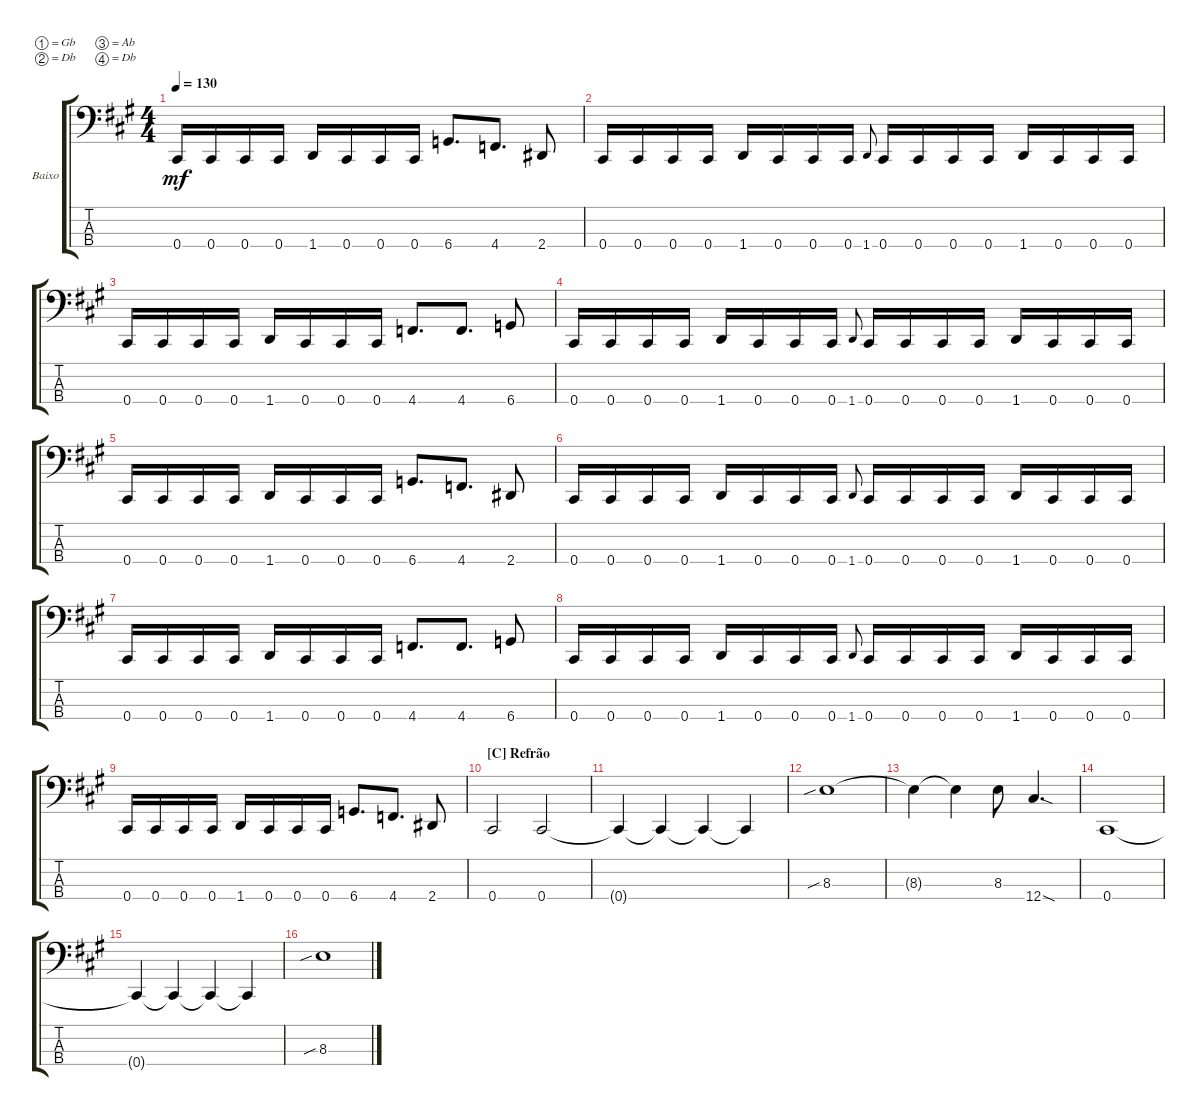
\defaultSystemsLayout 4
\bracketExtendMode groupsimilarinstruments
\firstSystemTrackNameOrientation horizontal
\otherSystemsTrackNameOrientation horizontal
\track ("Baixo" "Baixo") {instrument electricbassfinger}
\staff {score tabs}
\tuning (Gb2 Db2 Ab1 Db1)
\ts (4 4)
\tempo 130
\clef f4
\ks a
0.4.16{dy mf} 0.4.16 0.4.16 0.4.16 1.4.16 0.4.16 0.4.16 0.4.16 6.4.8{d} 4.4.8{d} 2.4.8 |
0.4.16 0.4.16 0.4.16 0.4.16 1.4.16 0.4.16 0.4.16 0.4.16 1.4.8{gr onbeat} 0.4.16 0.4.16 0.4.16 0.4.16 1.4.16 0.4.16 0.4.16 0.4.16 |
0.4.16 0.4.16 0.4.16 0.4.16 1.4.16 0.4.16 0.4.16 0.4.16 4.4.8{d} 4.4.8{d} 6.4.8 |
0.4.16 0.4.16 0.4.16 0.4.16 1.4.16 0.4.16 0.4.16 0.4.16 1.4.8{gr onbeat} 0.4.16 0.4.16 0.4.16 0.4.16 1.4.16 0.4.16 0.4.16 0.4.16 |
0.4.16 0.4.16 0.4.16 0.4.16 1.4.16 0.4.16 0.4.16 0.4.16 6.4.8{d} 4.4.8{d} 2.4.8 |
0.4.16 0.4.16 0.4.16 0.4.16 1.4.16 0.4.16 0.4.16 0.4.16 1.4.8{gr onbeat} 0.4.16 0.4.16 0.4.16 0.4.16 1.4.16 0.4.16 0.4.16 0.4.16 |
0.4.16 0.4.16 0.4.16 0.4.16 1.4.16 0.4.16 0.4.16 0.4.16 4.4.8{d} 4.4.8{d} 6.4.8 |
0.4.16 0.4.16 0.4.16 0.4.16 1.4.16 0.4.16 0.4.16 0.4.16 1.4.8{gr onbeat} 0.4.16 0.4.16 0.4.16 0.4.16 1.4.16 0.4.16 0.4.16 0.4.16 |
0.4.16 0.4.16 0.4.16 0.4.16 1.4.16 0.4.16 0.4.16 0.4.16 6.4.8{d} 4.4.8{d} 2.4.8 |
\section ("C" "Refrão")
0.4.2 0.4.2 |
0.4{t}.4 0.4{t}.4 0.4{t}.4 0.4{t}.4 |
8.3{sib}.1 |
8.3{t}.4 8.3{t}.4 8.3.8 12.4{sod}.4{d} |
0.4.1 |
0.4{t}.4 0.4{t}.4 0.4{t}.4 0.4{t}.4 |
8.3{sib}.1
